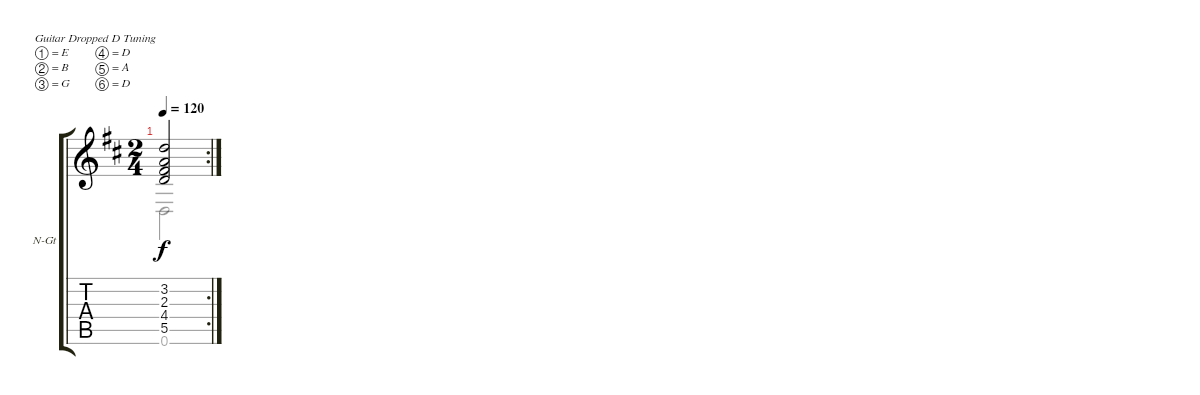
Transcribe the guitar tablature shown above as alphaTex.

\bracketExtendMode groupsimilarinstruments
\firstSystemTrackNameOrientation horizontal
\otherSystemsTrackNameOrientation horizontal
\track ("Musette" "N-Gt") {instrument acousticguitarnylon}
\staff {score tabs}
\tuning (E4 B3 G3 D3 A2 D2)
\voice
\rc 2
\ts (2 4)
\tempo 120
\clef g2
\ks d
(3.2 2.3 4.4 5.5).2{dy f}
\voice
\clef g2
\ottava regular
\simile none
\ks d
0.6.2{dy f}
